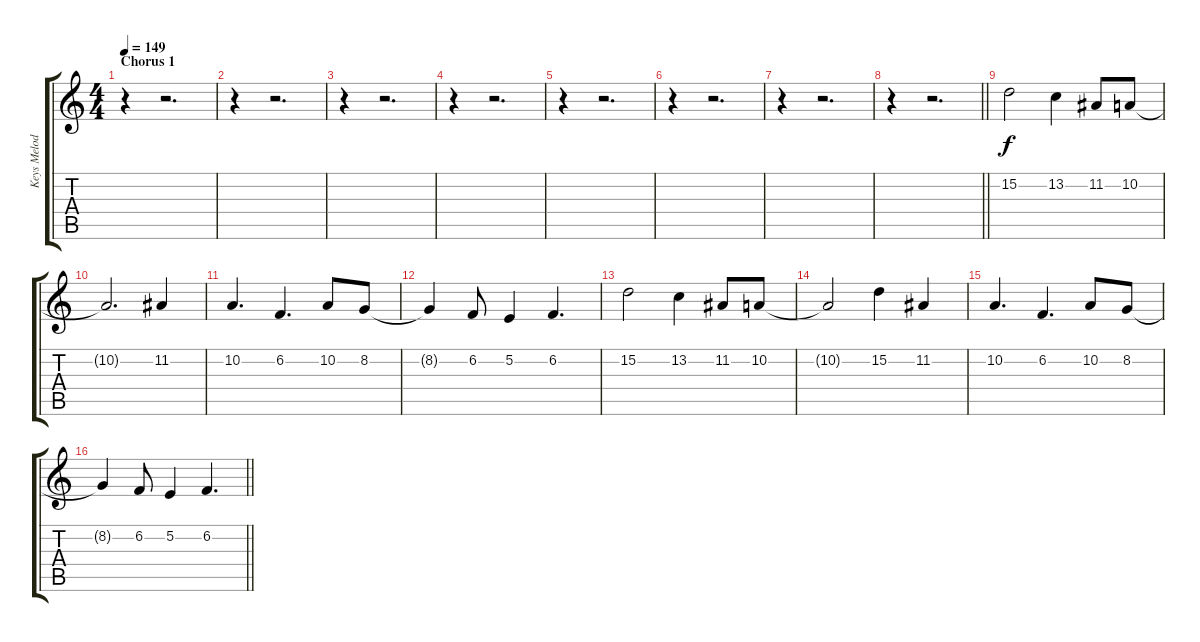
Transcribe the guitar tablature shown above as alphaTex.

\track ("Keys Melody" "Keys Melod") {instrument lead2sawtooth}
\staff {score tabs}
\tuning (E4 B3 G3 D3 A2 D2) {hide}
\ts (4 4)
\section ("" "Chorus 1")
\tempo 149
\clef g2
\ks c
r.4{dy f} r.2{d} |
r.4 r.2{d} |
r.4 r.2{d} |
r.4 r.2{d} |
r.4 r.2{d} |
r.4 r.2{d} |
r.4 r.2{d} |
\barLineRight lightlight
r.4 r.2{d} |
15.2.2 13.2.4 11.2.8 10.2.8 |
10.2{t}.2{d} 11.2.4 |
10.2.4{d} 6.2.4{d} 10.2.8 8.2.8 |
8.2{t}.4 6.2.8 5.2.4 6.2.4{d} |
15.2.2 13.2.4 11.2.8 10.2.8 |
10.2{t}.2 15.2.4 11.2.4 |
10.2.4{d} 6.2.4{d} 10.2.8 8.2.8 |
\barLineRight lightlight
8.2{t}.4 6.2.8 5.2.4 6.2.4{d}
